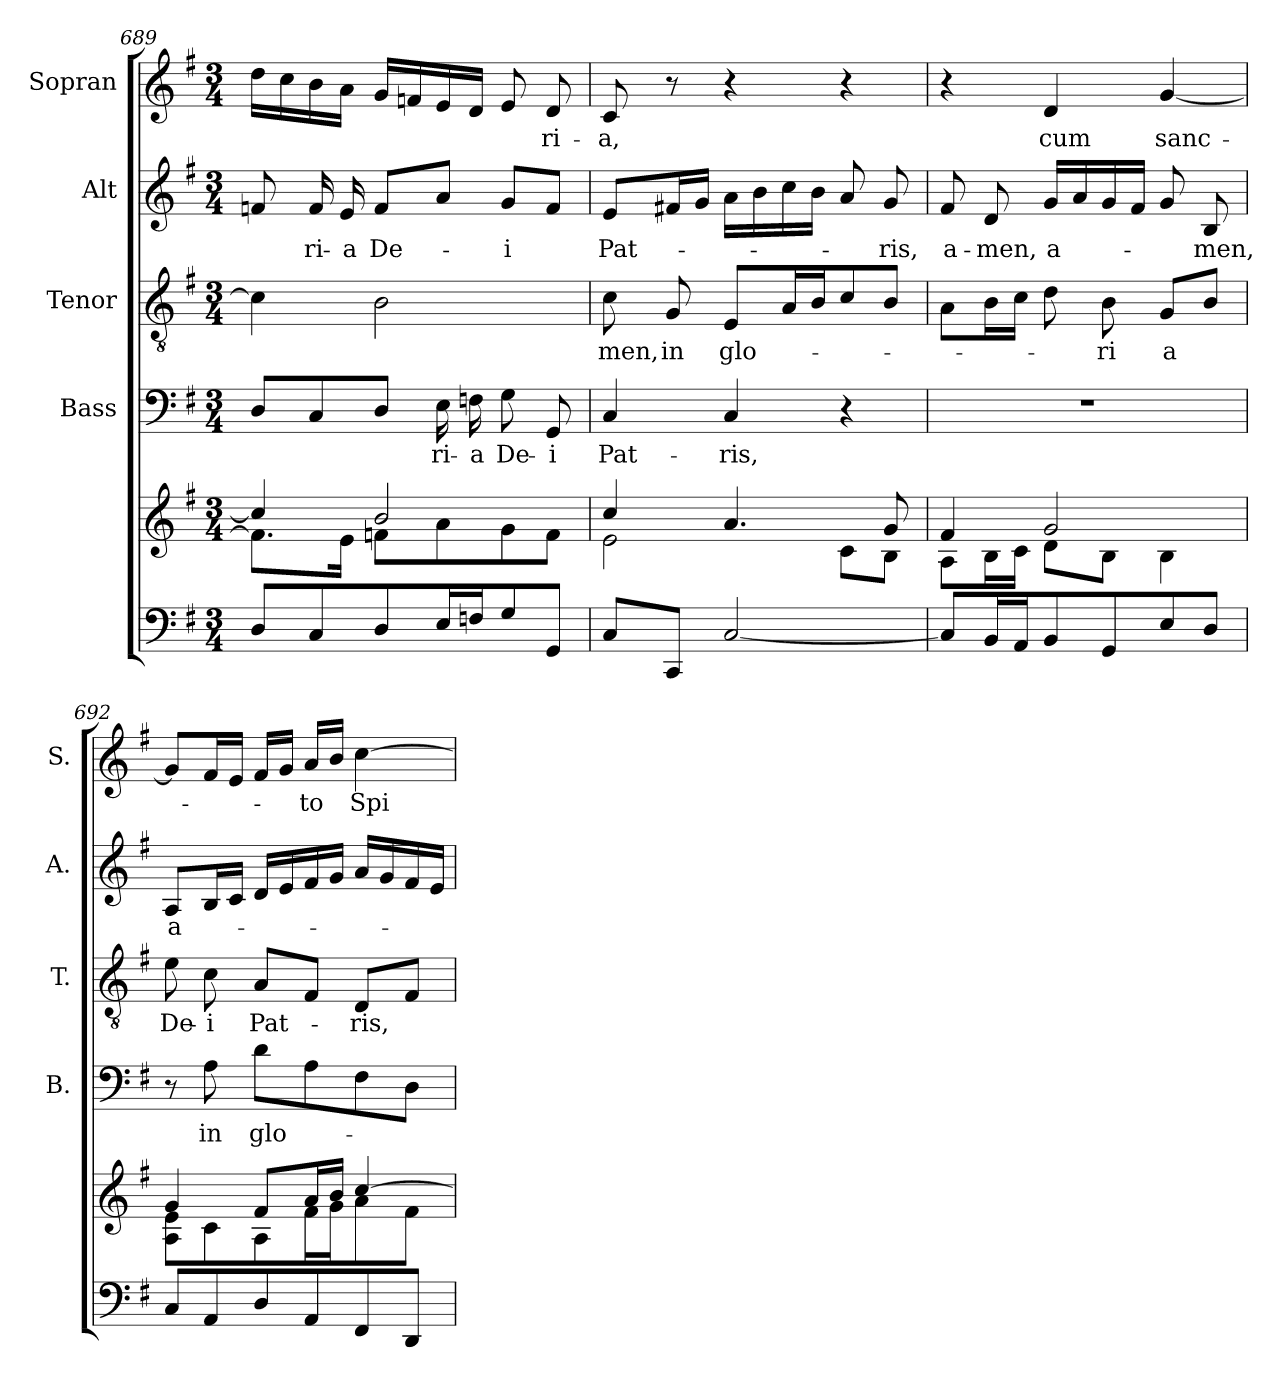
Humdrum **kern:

**kern	**kern	**kern	**text	**kern	**text	**kern	**text	**kern	**text
*part5	*part5	*part4	*part4	*part3	*part3	*part2	*part2	*part1	*part1
*staff6	*staff5	*staff4	*staff4	*staff3	*staff3	*staff2	*staff2	*staff1	*staff1
*	*	*I"Bass	*	*I"Tenor	*	*I"Alt	*	*I"Sopran	*
*	*	*I'B.	*	*I'T.	*	*I'A.	*	*I'S.	*
*clefF4	*clefG2	*clefF4	*	*clefGv2	*	*clefG2	*	*clefG2	*
*k[f#]	*k[f#]	*k[f#]	*	*k[f#]	*	*k[f#]	*	*k[f#]	*
*G:	*G:	*G:	*	*G:	*	*G:	*	*G:	*
*M3/4	*M3/4	*M3/4	*	*M3/4	*	*M3/4	*	*M3/4	*
=689	=689	=689	=689	=689	=689	=689	=689	=689	=689
*	*^	*	*	*	*	*	*	*	*
8D/L	4cc/]	8.f\L]	8D/L	.	4c\]	.	8fn/	.	16dd\LL	.
.	.	.	.	.	.	.	.	.	16cc\	.
!	!	!	!	!	!	!	!	!LO:LY:b	!	!
8C/	.	.	8C/	.	.	.	16f/	-ri-	16b\	.
!	!	!	!	!	!	!	!	!LO:LY:b	!	!
.	.	16e\Jk	.	.	.	.	16e/	-a	16a\JJ	.
!	!	!	!	!	!	!	!	!LO:LY:b	!	!
8D/	2b/	8fn\L	8D/J	.	2B\	.	8f/L	De-	16g/LL	.
.	.	.	.	.	.	.	.	.	16fn/	.
!	!	!	!	!LO:LY:b	!	!	!	!	!	!
16E/L	.	8a\	16E\	-ri-	.	.	8a/J	.	16e/	.
!	!	!	!	!LO:LY:b	!	!	!	!	!	!
16Fn/J	.	.	16Fn\	-a	.	.	.	.	16d/JJ	.
!	!	!	!	!LO:LY:b	!	!	!	!LO:LY:b	!	!
8G/	.	8g\	8G\	De-	.	.	8g/L	-i	8e/	.
!	!	!	!	!LO:LY:b	!	!	!	!	!	!LO:LY:b
8GG/J	.	8f\J	8GG/	-i	.	.	8f/J	.	8d/	-ri-
=690	=690	=690	=690	=690	=690	=690	=690	=690	=690	=690
!	!	!	!	!LO:LY:b	!	!LO:LY:b	!	!LO:LY:b	!	!LO:LY:b
8C/L	4cc/	2e\	4C/	Pat-	8c\	-men,	8e/L	Pat-	8c/	-a,
!	!	!	!	!	!	!LO:LY:b	!	!	!	!
8CC/J	.	.	.	.	8G/	in	16f#X/L	.	8r	.
.	.	.	.	.	.	.	16g/JJ	.	.	.
!	!	!	!	!LO:LY:b	!	!LO:LY:b	!	!	!	!
[2C/	4.a/	.	4C/	-ris,	8E/L	glo-	16a\LL	.	4r	.
.	.	.	.	.	.	.	16b\	.	.	.
.	.	.	.	.	16A/L	.	16cc\	.	.	.
.	.	.	.	.	16B/J	.	16b\JJ	.	.	.
.	.	8c\L	4r	.	8c/	.	8a/	.	4r	.
!	!	!	!	!	!	!	!	!LO:LY:b	!	!
.	8g/	8B\J	.	.	8B/J	.	8g/	-ris,	.	.
=691	=691	=691	=691	=691	=691	=691	=691	=691	=691	=691
!	!	!	!	!	!	!	!	!LO:LY:b	!	!
8C/L]	4f#/	8A\L	2.r	.	8A\L	.	8f#/	a-	4r	.
!	!	!	!	!	!	!	!	!LO:LY:b	!	!
16BB/L	.	16B\L	.	.	16B\L	.	8d/	-men,	.	.
16AA/J	.	16c\JJ	.	.	16c\JJ	.	.	.	.	.
!	!	!	!	!	!	!	!	!LO:LY:b	!	!LO:LY:b
8BB/	2g/	8d\L	.	.	8d\	.	16g/LL	a-	4d/	cum
.	.	.	.	.	.	.	16a/	.	.	.
!	!	!	!	!	!	!LO:LY:b	!	!	!	!
8GG/	.	8B\J	.	.	8B\	-ri	16g/	.	.	.
.	.	.	.	.	.	.	16f#/JJ	.	.	.
!	!	!	!	!	!	!LO:LY:b	!	!	!	!LO:LY:b
8E/	.	4B\	.	.	8G/L	a	8g/	.	[4g/	sanc-
!	!	!	!	!	!	!	!	!LO:LY:b	!	!
8D/J	.	.	.	.	8B/J	.	8B/	-men,	.	.
!!LO:LB:g=z
=692	=692	=692	=692	=692	=692	=692	=692	=692	=692	=692
!	!	!	!	!	!	!LO:LY:b	!	!LO:LY:b	!	!
8C/L	4g/	8A\ 8e\L	8r	.	8e\	De-	8A/L	a-	8g/L]	.
!	!	!	!	!LO:LY:b	!	!LO:LY:b	!	!	!	!
8AA/	.	8c\	8A\	in	8c\	-i	16B/L	.	16f#/L	.
.	.	.	.	.	.	.	16c/JJ	.	16e/JJ	.
!	!	!	!	!LO:LY:b	!	!LO:LY:b	!	!	!	!
8D/	8f#/L	8A\	8d\L	glo-	8A/L	Pat-	16d/LL	.	16f#/LL	.
.	.	.	.	.	.	.	16e/	.	16g/JJ	.
!	!	!	!	!	!	!	!	!	!	!LO:LY:b
8AA/	16a/L	16f#\L	8A\	.	8F#/J	.	16f#/	.	16a/LL	-to
.	16b/JJ	16g\J	.	.	.	.	16g/JJ	.	16b/JJ	.
!	!	!	!	!	!	!LO:LY:b	!	!	!	!LO:LY:b
8FF#/	[>4cc/	8a\	8F#\	.	8D/L	-ris,	16a/LL	.	[4cc\	Spi-
.	.	.	.	.	.	.	16g/	.	.	.
8DD/J	.	8f#\J	8D\J	.	8F#/J	.	16f#/	.	.	.
.	.	.	.	.	.	.	16e/JJ	.	.	.
*	*v	*v	*	*	*	*	*	*	*	*
=	=	=	=	=	=	=	=	=	=
*-	*-	*-	*-	*-	*-	*-	*-	*-	*-
